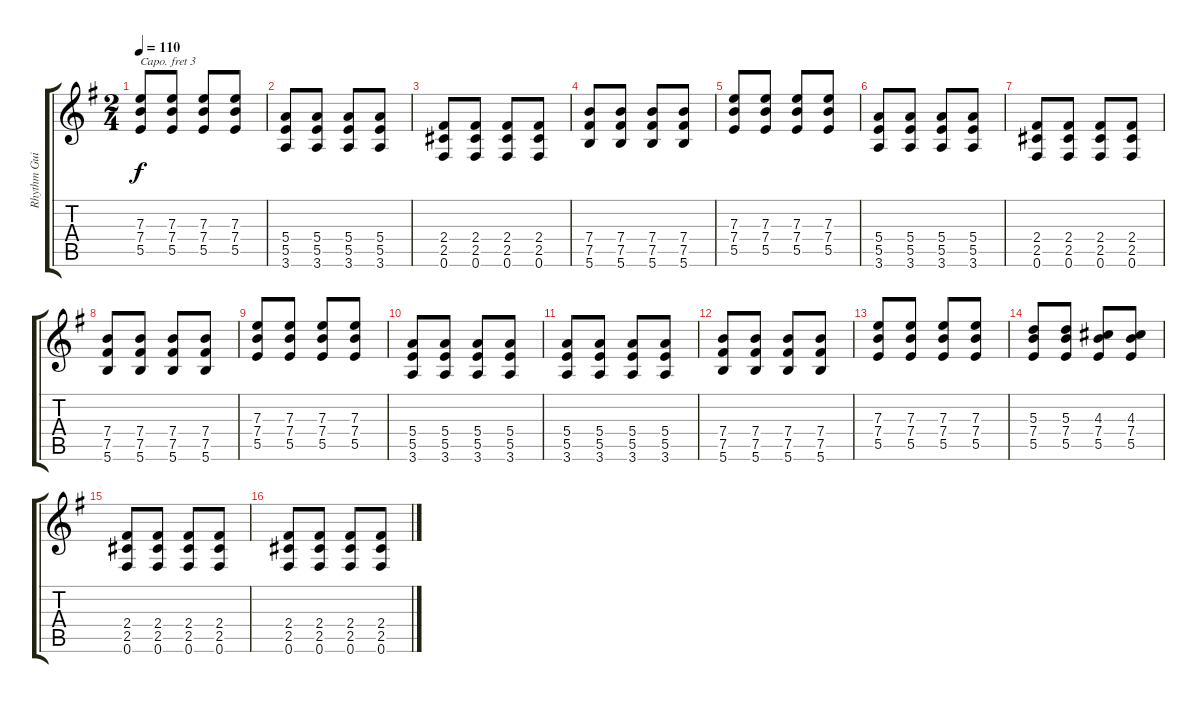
\track ("Rhythm Guitar" "Rhythm Gui") {instrument electricguitarmuted}
\staff {score tabs}
\capo 3
\tuning (Eb4 Bb3 Gb3 Db3 Ab2 Eb2) {hide}
\ts (2 4)
\tempo 110
\clef g2
\ks g
(7.3 7.4 5.5).8{dy f} (7.3 7.4 5.5).8 (7.3 7.4 5.5).8 (7.3 7.4 5.5).8 |
(5.4 5.5 3.6).8 (5.4 5.5 3.6).8 (5.4 5.5 3.6).8 (5.4 5.5 3.6).8 |
(2.4 2.5 0.6).8 (2.4 2.5 0.6).8 (2.4 2.5 0.6).8 (2.4 2.5 0.6).8 |
(7.4 7.5 5.6).8 (7.4 7.5 5.6).8 (7.4 7.5 5.6).8 (7.4 7.5 5.6).8 |
(7.3 7.4 5.5).8 (7.3 7.4 5.5).8 (7.3 7.4 5.5).8 (7.3 7.4 5.5).8 |
(5.4 5.5 3.6).8 (5.4 5.5 3.6).8 (5.4 5.5 3.6).8 (5.4 5.5 3.6).8 |
(2.4 2.5 0.6).8 (2.4 2.5 0.6).8 (2.4 2.5 0.6).8 (2.4 2.5 0.6).8 |
(7.4 7.5 5.6).8 (7.4 7.5 5.6).8 (7.4 7.5 5.6).8 (7.4 7.5 5.6).8 |
(7.3 7.4 5.5).8 (7.3 7.4 5.5).8 (7.3 7.4 5.5).8 (7.3 7.4 5.5).8 |
(5.4 5.5 3.6).8 (5.4 5.5 3.6).8 (5.4 5.5 3.6).8 (5.4 5.5 3.6).8 |
(5.4 5.5 3.6).8 (5.4 5.5 3.6).8 (5.4 5.5 3.6).8 (5.4 5.5 3.6).8 |
(7.4 7.5 5.6).8 (7.4 7.5 5.6).8 (7.4 7.5 5.6).8 (7.4 7.5 5.6).8 |
(7.3 7.4 5.5).8 (7.3 7.4 5.5).8 (7.3 7.4 5.5).8 (7.3 7.4 5.5).8 |
(5.3 7.4 5.5).8 (5.3 7.4 5.5).8 (4.3 7.4 5.5).8 (4.3 7.4 5.5).8 |
(2.4 2.5 0.6).8 (2.4 2.5 0.6).8 (2.4 2.5 0.6).8 (2.4 2.5 0.6).8 |
(2.4 2.5 0.6).8 (2.4 2.5 0.6).8 (2.4 2.5 0.6).8 (2.4 2.5 0.6).8
